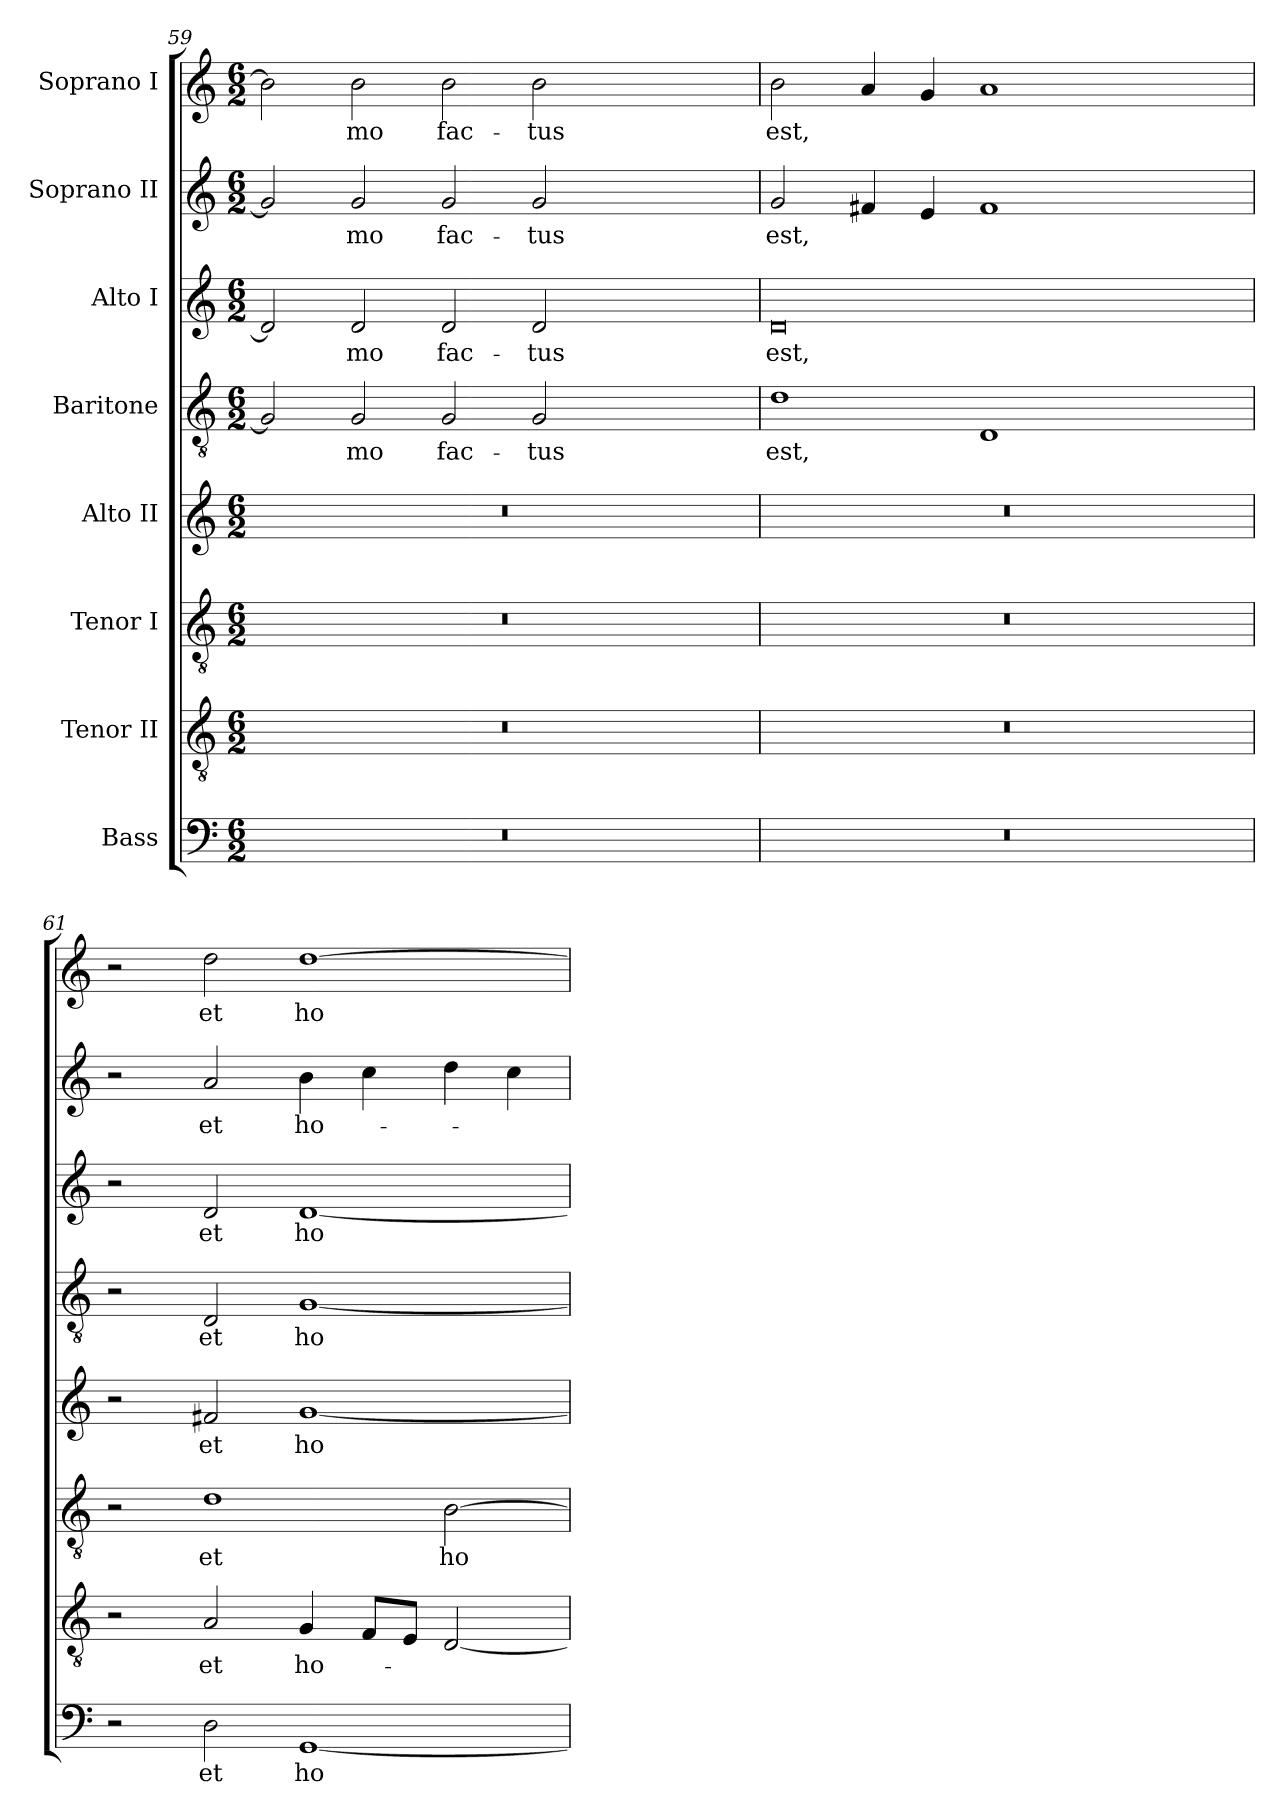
**kern	**text	**kern	**text	**kern	**text	**kern	**text	**kern	**text	**kern	**text	**kern	**text	**kern	**text
*part8	*part8	*part7	*part7	*part6	*part6	*part5	*part5	*part4	*part4	*part3	*part3	*part2	*part2	*part1	*part1
*staff8	*staff8	*staff7	*staff7	*staff6	*staff6	*staff5	*staff5	*staff4	*staff4	*staff3	*staff3	*staff2	*staff2	*staff1	*staff1
*I"Bass	*	*I"Tenor II	*	*I"Tenor I	*	*I"Alto II	*	*I"Baritone	*	*I"Alto I	*	*I"Soprano II	*	*I"Soprano I	*
*clefF4	*	*clefGv2	*	*clefGv2	*	*clefG2	*	*clefGv2	*	*clefG2	*	*clefG2	*	*clefG2	*
*ITrd7c12	*	*ITrd7c12	*	*ITrd7c12	*	*	*	*ITrd7c12	*	*	*	*	*	*	*
*k[]	*	*k[]	*	*k[]	*	*k[]	*	*k[]	*	*k[]	*	*k[]	*	*k[]	*
*C:	*	*C:	*	*C:	*	*C:	*	*C:	*	*C:	*	*C:	*	*C:	*
*M6/2	*	*M6/2	*	*M6/2	*	*M6/2	*	*M6/2	*	*M6/2	*	*M6/2	*	*M6/2	*
=59	=59	=59	=59	=59	=59	=59	=59	=59	=59	=59	=59	=59	=59	=59	=59
!LO:N:vis=1	!	!LO:N:vis=1	!	!LO:N:vis=1	!	!LO:N:vis=1	!	!	!	!	!	!	!	!	!
0.r	.	0.r	.	0.r	.	0.r	.	2GGi/]	.	2di/]	.	2gi/]	.	2bi\]	.
!	!	!	!	!	!	!	!	!	!LO:LY:b:color=#000000	!	!	!	!	!	!
!	!	!	!	!	!	!	!	!	!	!	!LO:LY:b:color=#000000	!	!	!	!
!	!	!	!	!	!	!	!	!	!	!	!	!	!LO:LY:b:color=#000000	!	!
!	!	!	!	!	!	!	!	!	!	!	!	!	!	!	!LO:LY:b:color=#000000
.	.	.	.	.	.	.	.	2GGi/	-mo	2di/	-mo	2gi/	-mo	2bi\	-mo
!	!	!	!	!	!	!	!	!	!LO:LY:b:color=#000000	!	!	!	!	!	!
!	!	!	!	!	!	!	!	!	!	!	!LO:LY:b:color=#000000	!	!	!	!
!	!	!	!	!	!	!	!	!	!	!	!	!	!LO:LY:b:color=#000000	!	!
!	!	!	!	!	!	!	!	!	!	!	!	!	!	!	!LO:LY:b:color=#000000
.	.	.	.	.	.	.	.	2GGi/	fac-	2di/	fac-	2gi/	fac-	2bi\	fac-
!	!	!	!	!	!	!	!	!	!LO:LY:b:color=#000000	!	!	!	!	!	!
!	!	!	!	!	!	!	!	!	!	!	!LO:LY:b:color=#000000	!	!	!	!
!	!	!	!	!	!	!	!	!	!	!	!	!	!LO:LY:b:color=#000000	!	!
!	!	!	!	!	!	!	!	!	!	!	!	!	!	!	!LO:LY:b:color=#000000
.	.	.	.	.	.	.	.	2GGi/	-tus	2di/	-tus	2gi/	-tus	2bi\	-tus
.	.	.	.	.	.	.	.	1ryy	.	1ryy	.	1ryy	.	1ryy	.
!!LO:LB:g=z
=60	=60	=60	=60	=60	=60	=60	=60	=60	=60	=60	=60	=60	=60	=60	=60
!LO:N:vis=1	!	!LO:N:vis=1	!	!LO:N:vis=1	!	!LO:N:vis=1	!	!	!	!	!	!	!	!	!
!	!	!	!	!	!	!	!	!	!LO:LY:b:color=#000000	!	!	!	!	!	!
!	!	!	!	!	!	!	!	!	!	!	!LO:LY:b:color=#000000	!	!	!	!
!	!	!	!	!	!	!	!	!	!	!	!	!	!LO:LY:b:color=#000000	!	!
!	!	!	!	!	!	!	!	!	!	!	!	!	!	!	!LO:LY:b:color=#000000
0.r	.	0.r	.	0.r	.	0.r	.	1Di	est,	0di	est,	2gi/	est,	2bi\	est,
.	.	.	.	.	.	.	.	.	.	.	.	4f#Xi/	.	4ai/	.
.	.	.	.	.	.	.	.	.	.	.	.	4ei/	.	4gi/	.
.	.	.	.	.	.	.	.	1DDi	.	.	.	1f#i	.	1ai	.
.	.	.	.	.	.	.	.	1ryy	.	1ryy	.	1ryy	.	1ryy	.
=61	=61	=61	=61	=61	=61	=61	=61	=61	=61	=61	=61	=61	=61	=61	=61
2r	.	2r	.	2r	.	2r	.	2r	.	2r	.	2r	.	2r	.
!	!LO:LY:b:color=#000000	!	!	!	!	!	!	!	!	!	!	!	!	!	!
!	!	!	!LO:LY:b:color=#000000	!	!	!	!	!	!	!	!	!	!	!	!
!	!	!	!	!	!LO:LY:b:color=#000000	!	!	!	!	!	!	!	!	!	!
!	!	!	!	!	!	!	!LO:LY:b:color=#000000	!	!	!	!	!	!	!	!
!	!	!	!	!	!	!	!	!	!LO:LY:b:color=#000000	!	!	!	!	!	!
!	!	!	!	!	!	!	!	!	!	!	!LO:LY:b:color=#000000	!	!	!	!
!	!	!	!	!	!	!	!	!	!	!	!	!	!LO:LY:b:color=#000000	!	!
!	!	!	!	!	!	!	!	!	!	!	!	!	!	!	!LO:LY:b:color=#000000
2DDi\	et	2AAi/	et	1Di	et	2f#Xi/	et	2DDi/	et	2di/	et	2ai/	et	2ddi\	et
!	!LO:LY:b:color=#000000	!	!	!	!	!	!	!	!	!	!	!	!	!	!
!	!	!	!LO:LY:b:color=#000000	!	!	!	!	!	!	!	!	!	!	!	!
!	!	!	!	!	!	!	!LO:LY:b:color=#000000	!	!	!	!	!	!	!	!
!	!	!	!	!	!	!	!	!	!LO:LY:b:color=#000000	!	!	!	!	!	!
!	!	!	!	!	!	!	!	!	!	!	!LO:LY:b:color=#000000	!	!	!	!
!	!	!	!	!	!	!	!	!	!	!	!	!	!LO:LY:b:color=#000000	!	!
!	!	!	!	!	!	!	!	!	!	!	!	!	!	!	!LO:LY:b:color=#000000
[<1GGGi	ho-	4GGi/	ho-	.	.	[<1gi	ho-	[<1GGi	ho-	[<1di	ho-	4bi\	ho-	[>1ddi	ho-
.	.	8FFi/L	.	.	.	.	.	.	.	.	.	4cci\	.	.	.
.	.	8EEi/J	.	.	.	.	.	.	.	.	.	.	.	.	.
!	!	!	!	!	!LO:LY:b:color=#000000	!	!	!	!	!	!	!	!	!	!
.	.	[<2DDi/	.	[>2BBi\	ho-	.	.	.	.	.	.	4ddi\	.	.	.
.	.	.	.	.	.	.	.	.	.	.	.	4cci\	.	.	.
=	=	=	=	=	=	=	=	=	=	=	=	=	=	=	=
*-	*-	*-	*-	*-	*-	*-	*-	*-	*-	*-	*-	*-	*-	*-	*-
